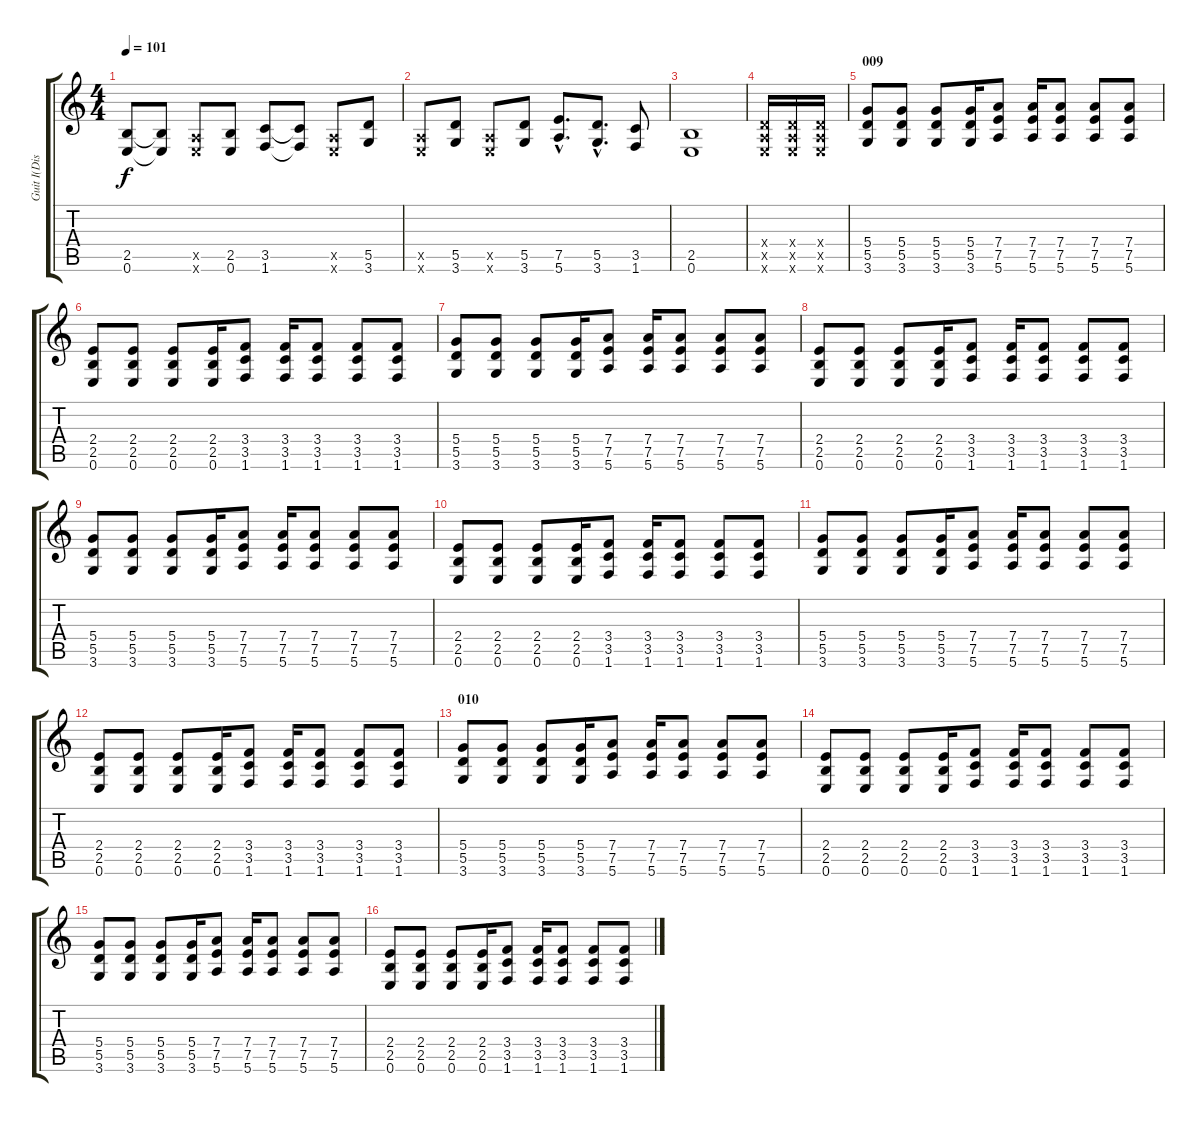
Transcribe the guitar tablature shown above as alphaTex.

\track ("Guit I(Dist)" "Guit I(Dis") {instrument distortionguitar}
\staff {score tabs}
\tuning (E4 B3 G3 D3 A2 E2) {hide}
\ts (4 4)
\tempo 101
\clef g2
\ks c
(2.5 0.6).8{dy f} (2.5{t} 0.6{t}).8 (0.5{x} 0.6{x}).8 (2.5 0.6).8 (3.5 1.6).8 (3.5{t} 1.6{t}).8 (0.5{x} 0.6{x}).8 (5.5 3.6).8 |
(0.5{x} 0.6{x}).8 (5.5 3.6).8 (0.5{x} 0.6{x}).8 (5.5 3.6).8 (7.5{hac} 5.6{hac}).8{d} (5.5{hac} 3.6{hac}).8{d} (3.5 1.6).8 |
(2.5 0.6).1 |
(0.4{x} 0.5{x} 0.6{x}).16 (0.4{x} 0.5{x} 0.6{x}).16 (0.4{x} 0.5{x} 0.6{x}).16 |
\section ("" "009")
(5.4 5.5 3.6).8 (5.4 5.5 3.6).8 (5.4 5.5 3.6).8 (5.4 5.5 3.6).16 (7.4 7.5 5.6).8 (7.4 7.5 5.6).16 (7.4 7.5 5.6).8 (7.4 7.5 5.6).8 (7.4 7.5 5.6).8 |
(2.4 2.5 0.6).8 (2.4 2.5 0.6).8 (2.4 2.5 0.6).8 (2.4 2.5 0.6).16 (3.4 3.5 1.6).8 (3.4 3.5 1.6).16 (3.4 3.5 1.6).8 (3.4 3.5 1.6).8 (3.4 3.5 1.6).8 |
(5.4 5.5 3.6).8 (5.4 5.5 3.6).8 (5.4 5.5 3.6).8 (5.4 5.5 3.6).16 (7.4 7.5 5.6).8 (7.4 7.5 5.6).16 (7.4 7.5 5.6).8 (7.4 7.5 5.6).8 (7.4 7.5 5.6).8 |
(2.4 2.5 0.6).8 (2.4 2.5 0.6).8 (2.4 2.5 0.6).8 (2.4 2.5 0.6).16 (3.4 3.5 1.6).8 (3.4 3.5 1.6).16 (3.4 3.5 1.6).8 (3.4 3.5 1.6).8 (3.4 3.5 1.6).8 |
(5.4 5.5 3.6).8 (5.4 5.5 3.6).8 (5.4 5.5 3.6).8 (5.4 5.5 3.6).16 (7.4 7.5 5.6).8 (7.4 7.5 5.6).16 (7.4 7.5 5.6).8 (7.4 7.5 5.6).8 (7.4 7.5 5.6).8 |
(2.4 2.5 0.6).8 (2.4 2.5 0.6).8 (2.4 2.5 0.6).8 (2.4 2.5 0.6).16 (3.4 3.5 1.6).8 (3.4 3.5 1.6).16 (3.4 3.5 1.6).8 (3.4 3.5 1.6).8 (3.4 3.5 1.6).8 |
(5.4 5.5 3.6).8 (5.4 5.5 3.6).8 (5.4 5.5 3.6).8 (5.4 5.5 3.6).16 (7.4 7.5 5.6).8 (7.4 7.5 5.6).16 (7.4 7.5 5.6).8 (7.4 7.5 5.6).8 (7.4 7.5 5.6).8 |
(2.4 2.5 0.6).8 (2.4 2.5 0.6).8 (2.4 2.5 0.6).8 (2.4 2.5 0.6).16 (3.4 3.5 1.6).8 (3.4 3.5 1.6).16 (3.4 3.5 1.6).8 (3.4 3.5 1.6).8 (3.4 3.5 1.6).8 |
\section ("" "010")
(5.4 5.5 3.6).8 (5.4 5.5 3.6).8 (5.4 5.5 3.6).8 (5.4 5.5 3.6).16 (7.4 7.5 5.6).8 (7.4 7.5 5.6).16 (7.4 7.5 5.6).8 (7.4 7.5 5.6).8 (7.4 7.5 5.6).8 |
(2.4 2.5 0.6).8 (2.4 2.5 0.6).8 (2.4 2.5 0.6).8 (2.4 2.5 0.6).16 (3.4 3.5 1.6).8 (3.4 3.5 1.6).16 (3.4 3.5 1.6).8 (3.4 3.5 1.6).8 (3.4 3.5 1.6).8 |
(5.4 5.5 3.6).8 (5.4 5.5 3.6).8 (5.4 5.5 3.6).8 (5.4 5.5 3.6).16 (7.4 7.5 5.6).8 (7.4 7.5 5.6).16 (7.4 7.5 5.6).8 (7.4 7.5 5.6).8 (7.4 7.5 5.6).8 |
(2.4 2.5 0.6).8 (2.4 2.5 0.6).8 (2.4 2.5 0.6).8 (2.4 2.5 0.6).16 (3.4 3.5 1.6).8 (3.4 3.5 1.6).16 (3.4 3.5 1.6).8 (3.4 3.5 1.6).8 (3.4 3.5 1.6).8
